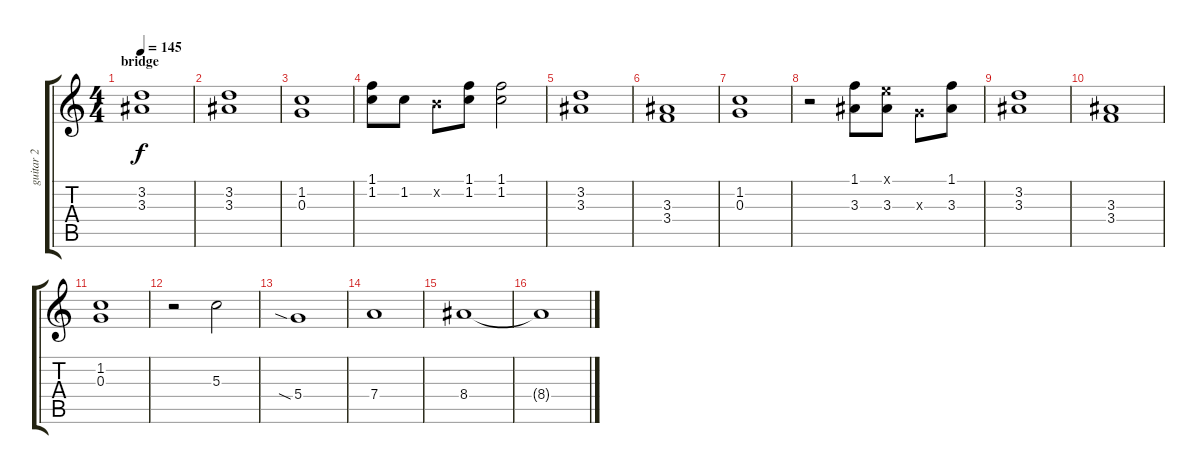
\track ("guitar 2" "guitar 2") {instrument overdrivenguitar}
\staff {score tabs}
\tuning (E4 B3 G3 D3 A2 E2) {hide}
\ts (4 4)
\section ("" "bridge")
\tempo 145
\clef g2
\ks c
(3.2 3.3).1{dy f} |
(3.2 3.3).1 |
(1.2 0.3).1 |
(1.1 1.2).8 1.2.8 0.2{x}.8 (1.1 1.2).8 (1.1 1.2).2 |
(3.2 3.3).1 |
(3.3 3.4).1 |
(1.2 0.3).1 |
r.2 (1.1 3.3).8 (0.1{x} 3.3).8 0.3{x}.8 (1.1 3.3).8 |
(3.2 3.3).1 |
(3.3 3.4).1 |
(1.2 0.3).1 |
r.2 5.3.2 |
5.4{sia}.1 |
7.4.1 |
8.4.1 |
8.4{t}.1
